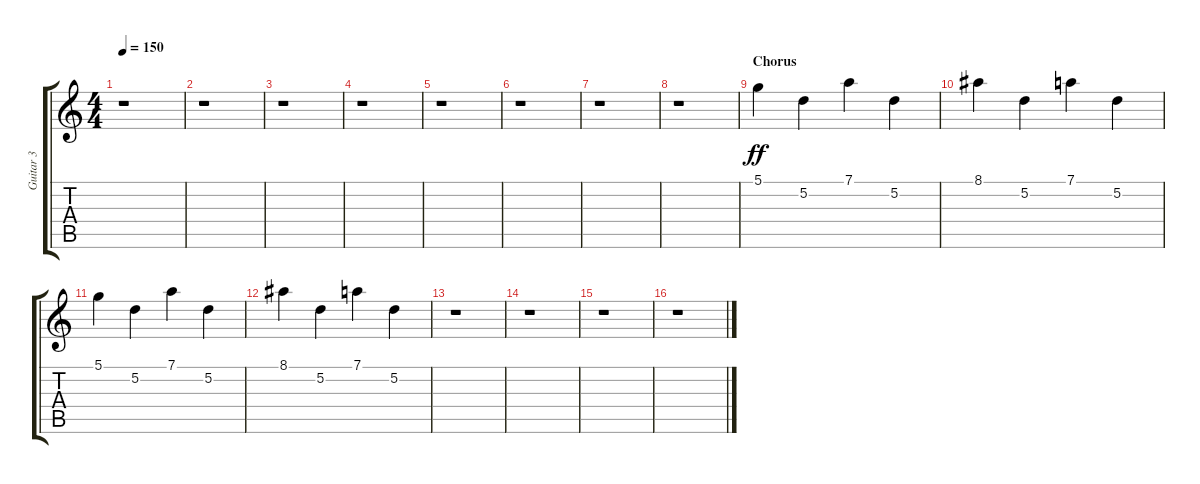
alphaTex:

\track ("Guitar 3" "Guitar 3") {instrument electricguitarclean}
\staff {score tabs}
\tuning (D4 A3 F3 C3 G2 D2) {hide}
\ts (4 4)
\tempo 150
\clef g2
\ks c
r.1{dy ff} |
r.1 |
r.1 |
r.1 |
r.1 |
r.1 |
r.1 |
r.1 |
\section ("" "Chorus")
5.1.4 5.2.4 7.1.4 5.2.4 |
8.1.4 5.2.4 7.1.4 5.2.4 |
5.1.4 5.2.4 7.1.4 5.2.4 |
8.1.4 5.2.4 7.1.4 5.2.4 |
r.1 |
r.1 |
r.1 |
r.1
